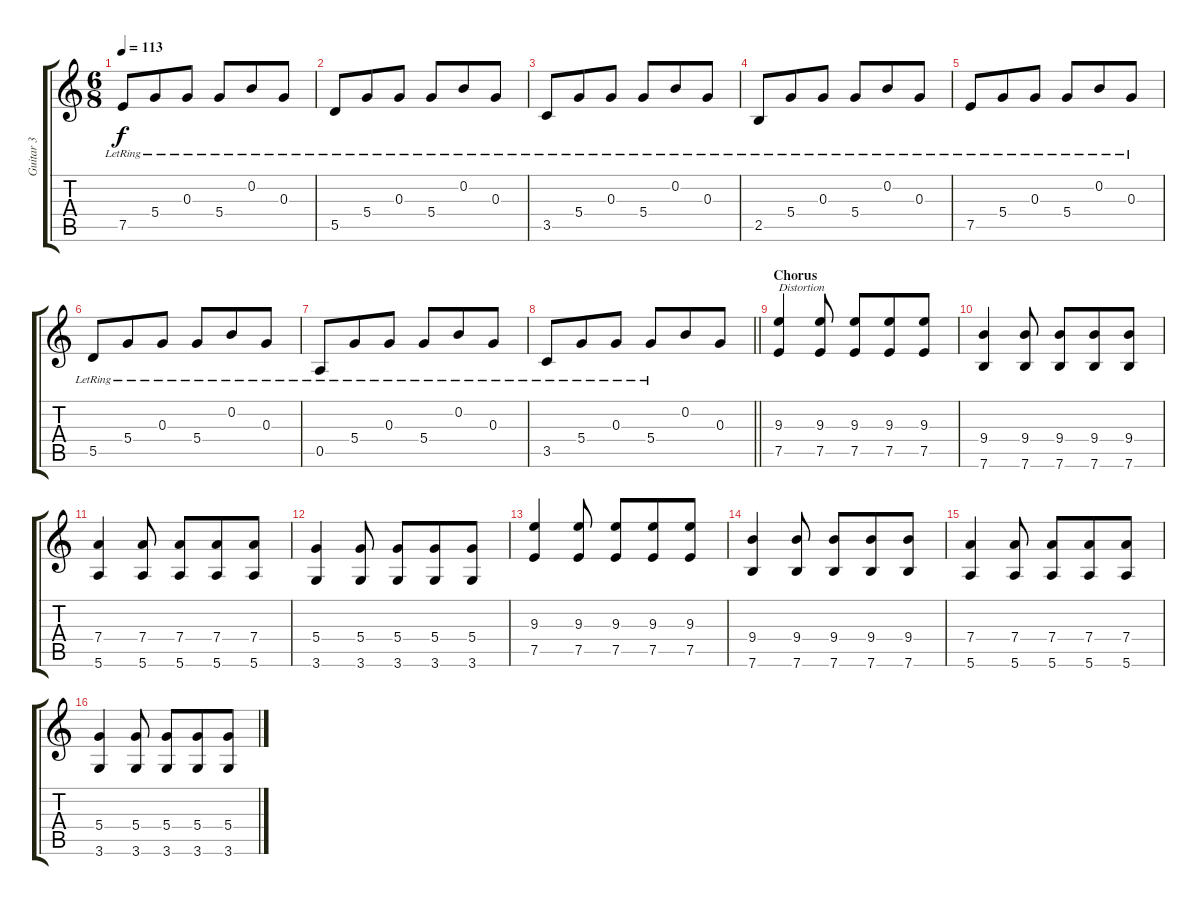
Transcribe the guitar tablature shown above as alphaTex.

\track ("Guitar 3" "Guitar 3") {instrument electricguitarjazz}
\staff {score tabs}
\tuning (E4 B3 G3 D3 A2 E2) {hide}
\ts (6 8)
\tempo 113
\clef g2
\ks c
7.5{lr}.8{dy f} 5.4{lr}.8 0.3{lr}.8 5.4{lr}.8 0.2{lr}.8 0.3{lr}.8 |
5.5{lr}.8 5.4{lr}.8 0.3{lr}.8 5.4{lr}.8 0.2{lr}.8 0.3{lr}.8 |
3.5{lr}.8 5.4{lr}.8 0.3{lr}.8 5.4{lr}.8 0.2{lr}.8 0.3{lr}.8 |
2.5{lr}.8 5.4{lr}.8 0.3{lr}.8 5.4{lr}.8 0.2{lr}.8 0.3{lr}.8 |
7.5{lr}.8 5.4{lr}.8 0.3{lr}.8 5.4{lr}.8 0.2{lr}.8 0.3{lr}.8 |
5.5{lr}.8 5.4{lr}.8 0.3{lr}.8 5.4{lr}.8 0.2{lr}.8 0.3{lr}.8 |
0.5{lr}.8 5.4{lr}.8 0.3{lr}.8 5.4{lr}.8 0.2{lr}.8 0.3{lr}.8 |
\barLineRight lightlight
3.5{lr}.8 5.4{lr}.8 0.3{lr}.8 5.4{lr}.8 0.2.8 0.3.8 |
\section ("" "Chorus")
(9.3 7.5).4{txt "Distortion" instrument distortionguitar} (9.3 7.5).8 (9.3 7.5).8 (9.3 7.5).8 (9.3 7.5).8 |
(9.4 7.6).4 (9.4 7.6).8 (9.4 7.6).8 (9.4 7.6).8 (9.4 7.6).8 |
(7.4 5.6).4 (7.4 5.6).8 (7.4 5.6).8 (7.4 5.6).8 (7.4 5.6).8 |
(5.4 3.6).4 (5.4 3.6).8 (5.4 3.6).8 (5.4 3.6).8 (5.4 3.6).8 |
(9.3 7.5).4 (9.3 7.5).8 (9.3 7.5).8 (9.3 7.5).8 (9.3 7.5).8 |
(9.4 7.6).4 (9.4 7.6).8 (9.4 7.6).8 (9.4 7.6).8 (9.4 7.6).8 |
(7.4 5.6).4 (7.4 5.6).8 (7.4 5.6).8 (7.4 5.6).8 (7.4 5.6).8 |
(5.4 3.6).4 (5.4 3.6).8 (5.4 3.6).8 (5.4 3.6).8 (5.4 3.6).8
